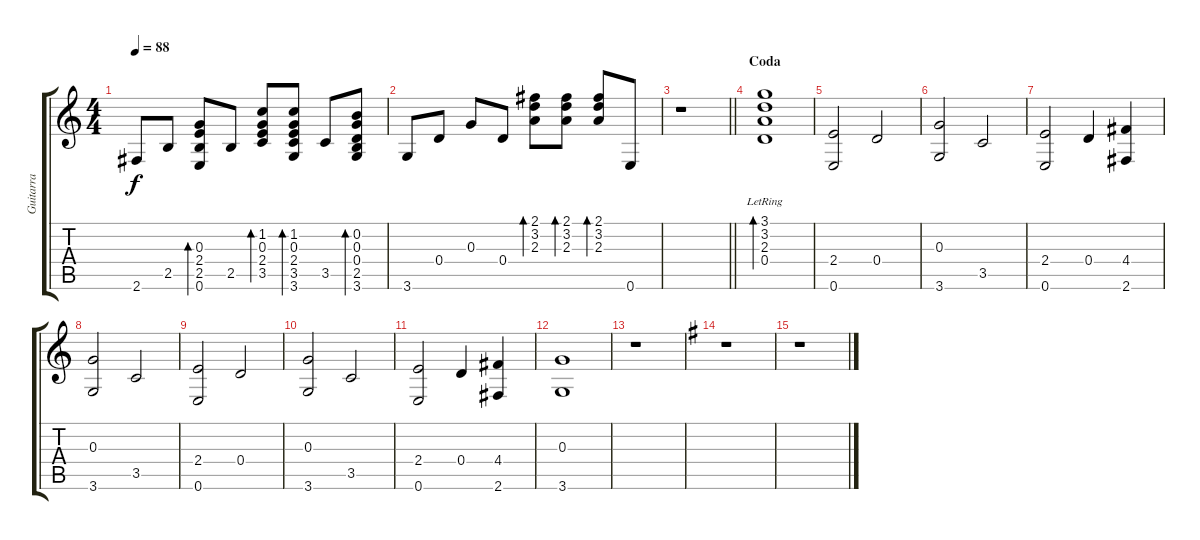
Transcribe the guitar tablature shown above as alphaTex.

\track ("Guitarra" "Guitarra") {instrument acousticguitarnylon}
\staff {score tabs}
\tuning (E4 B3 G3 D3 A2 E2) {hide}
\ts (4 4)
\tempo 88
\clef g2
\ks c
2.6{t}.8{dy f} 2.5.8 (0.3 2.4 2.5 0.6).8{bd 60} 2.5.8 (1.2 0.3 2.4 3.5).8{bd 60} (1.2 0.3 2.4 3.5 3.6).8{bd 60} 3.5.8 (0.2 0.3 0.4 2.5 3.6).8{bd 60} |
3.6.8 0.4.8 0.3.8 0.4.8 (2.1 3.2 2.3).8{bd 60} (2.1 3.2 2.3).8{bd 60} (2.1 3.2 2.3).8{bd 60} 0.6.8 |
\barLineRight lightlight
r.1 |
\section ("" "Coda")
(3.1 3.2 2.3 0.4{lr}).1{bd 240} |
(2.4 0.6).2 0.4.2 |
(0.3 3.6).2 3.5.2 |
(2.4 0.6).2 0.4.4 (4.4 2.6).4 |
(0.3 3.6).2 3.5.2 |
(2.4 0.6).2 0.4.2 |
(0.3 3.6).2 3.5.2 |
(2.4 0.6).2 0.4.4 (4.4 2.6).4 |
(0.3 3.6).1 |
r.1 |
\ks g
r.1 |
r.1
